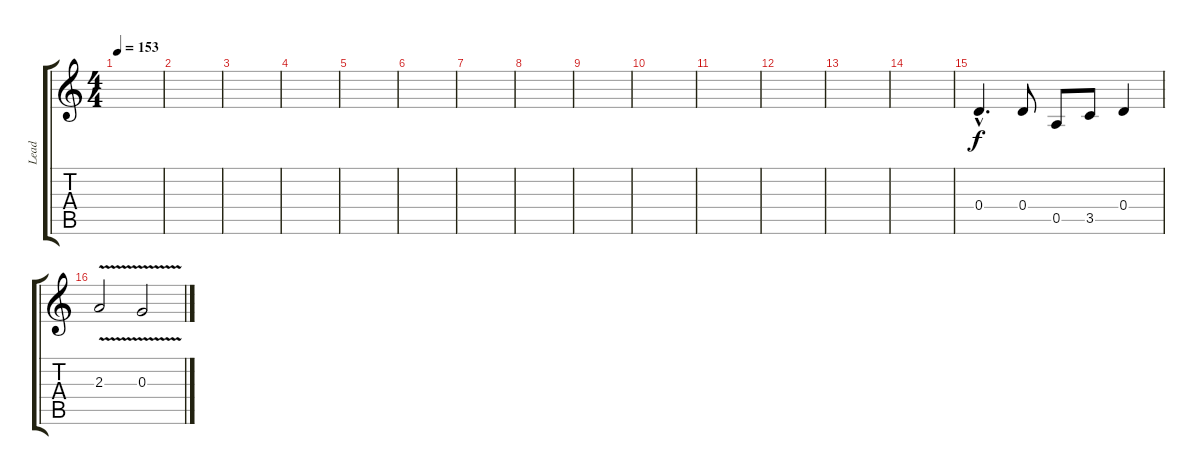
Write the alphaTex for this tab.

\track ("Lead" "Lead") {instrument electricguitarjazz}
\staff {score tabs}
\tuning (E4 B3 G3 D3 A2 E2) {hide}
\ts (4 4)
\tempo 153
\clef g2
\ks c
|
|
|
|
|
|
|
|
|
|
|
|
|
|
0.4{hac}.4{d} 0.4.8 0.5.8 3.5.8 0.4.4 |
2.3{v}.2 0.3{v}.2
